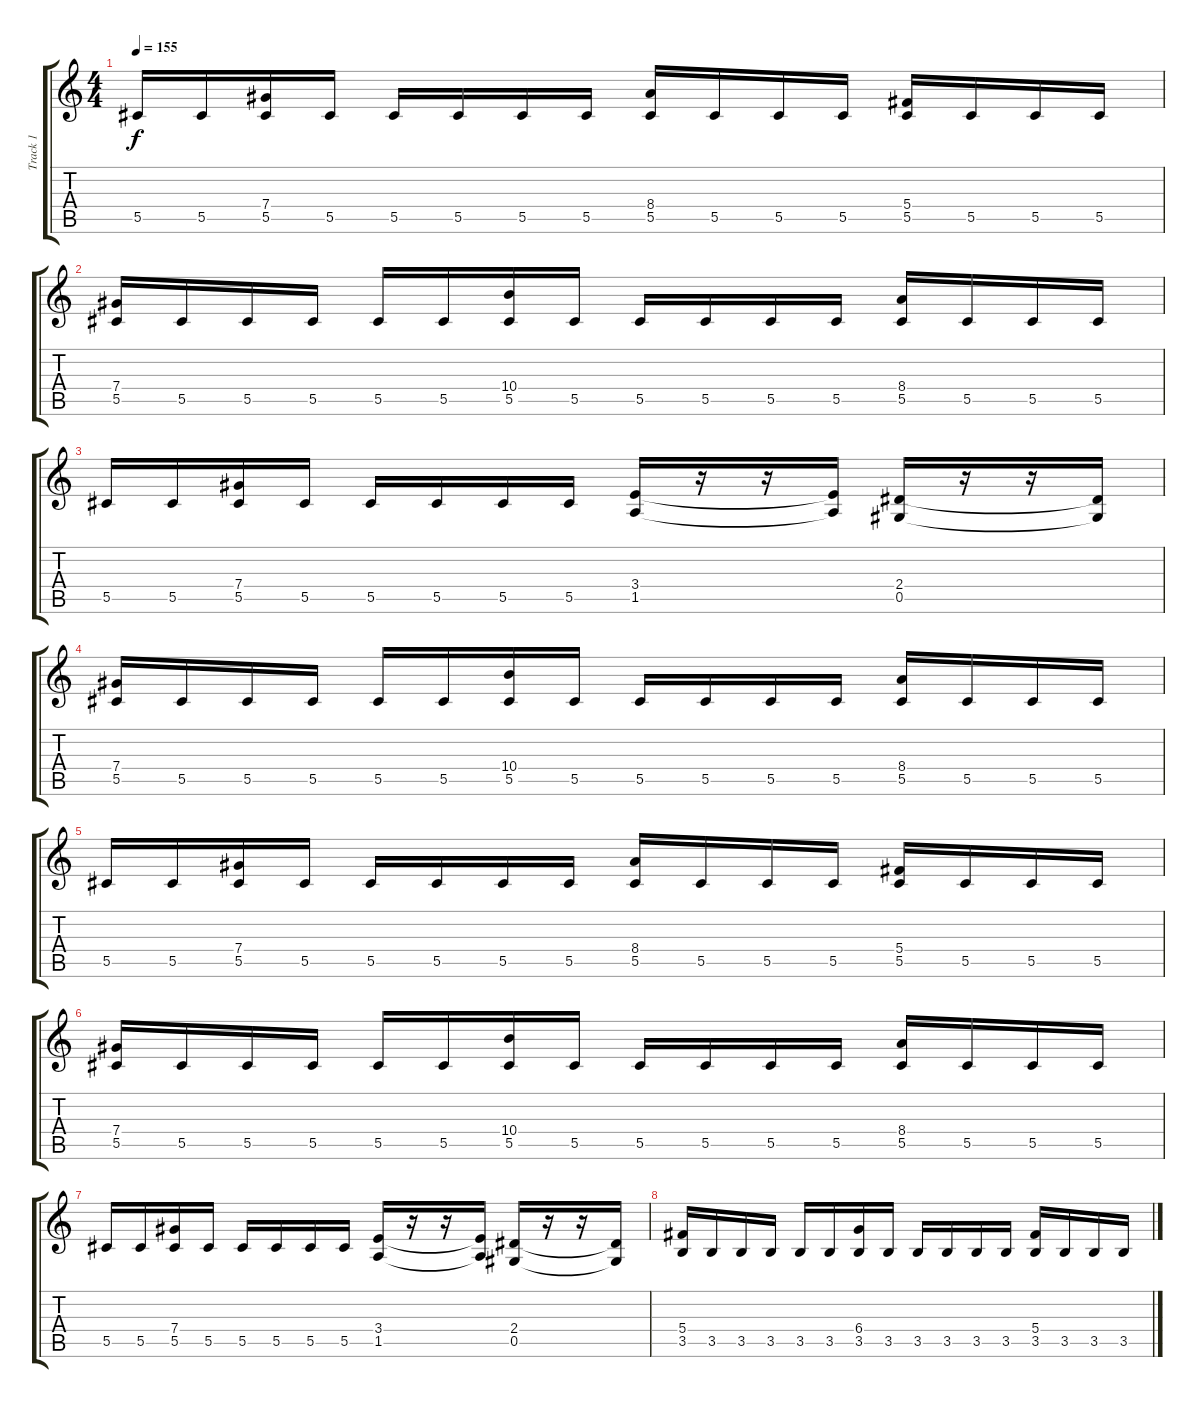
\track ("Track 1" "Track 1") {instrument distortionguitar}
\staff {score tabs}
\tuning (Eb4 Bb3 Gb3 Db3 Ab2 Eb2) {hide}
\ts (4 4)
\tempo 155
\clef g2
\ks c
5.5.16{dy f} 5.5.16 (7.4 5.5).16 5.5.16 5.5.16 5.5.16 5.5.16 5.5.16 (8.4 5.5).16 5.5.16 5.5.16 5.5.16 (5.4 5.5).16 5.5.16 5.5.16 5.5.16 |
(7.4 5.5).16 5.5.16 5.5.16 5.5.16 5.5.16 5.5.16 (10.4 5.5).16 5.5.16 5.5.16 5.5.16 5.5.16 5.5.16 (8.4 5.5).16 5.5.16 5.5.16 5.5.16 |
5.5.16 5.5.16 (7.4 5.5).16 5.5.16 5.5.16 5.5.16 5.5.16 5.5.16 (3.4 1.5).16 r.16 r.16 (3.4{t} 1.5{t}).16 (2.4 0.5).16 r.16 r.16 (2.4{t} 0.5{t}).16 |
(7.4 5.5).16 5.5.16 5.5.16 5.5.16 5.5.16 5.5.16 (10.4 5.5).16 5.5.16 5.5.16 5.5.16 5.5.16 5.5.16 (8.4 5.5).16 5.5.16 5.5.16 5.5.16 |
5.5.16 5.5.16 (7.4 5.5).16 5.5.16 5.5.16 5.5.16 5.5.16 5.5.16 (8.4 5.5).16 5.5.16 5.5.16 5.5.16 (5.4 5.5).16 5.5.16 5.5.16 5.5.16 |
(7.4 5.5).16 5.5.16 5.5.16 5.5.16 5.5.16 5.5.16 (10.4 5.5).16 5.5.16 5.5.16 5.5.16 5.5.16 5.5.16 (8.4 5.5).16 5.5.16 5.5.16 5.5.16 |
5.5.16 5.5.16 (7.4 5.5).16 5.5.16 5.5.16 5.5.16 5.5.16 5.5.16 (3.4 1.5).16 r.16 r.16 (3.4{t} 1.5{t}).16 (2.4 0.5).16 r.16 r.16 (2.4{t} 0.5{t}).16 |
(5.4 3.5).16 3.5.16 3.5.16 3.5.16 3.5.16 3.5.16 (6.4 3.5).16 3.5.16 3.5.16 3.5.16 3.5.16 3.5.16 (5.4 3.5).16 3.5.16 3.5.16 3.5.16
